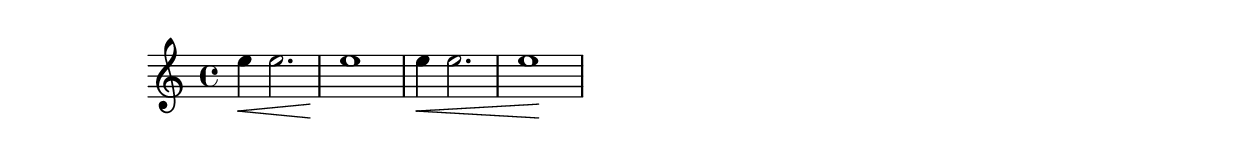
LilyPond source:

%% Do not edit this file; it is automatically
%% generated from LSR http://lsr.dsi.unimi.it
%% This file is in the public domain.
\version "2.12.2"

\header {
  lsrtags = "expressive-marks, tweaks-and-overrides"

%% Translation of GIT committish: fa19277d20f8ab0397c560eb0e7b814bd804ecec
  texidoces = "
Si la nota que da fin a un regulador cae sobre la primera parte de
un compás, el regulador se detiene en la línea divisoria
inmediatamente precedente.  Se puede controlar este comportamiento
sobreescribiendo la propiedad @code{'to-barline}.

"
  doctitlees = "Establecer el comportamiento de los reguladores en las barras de compás"


%% Translation of GIT committish: 0a868be38a775ecb1ef935b079000cebbc64de40
texidocde = "
Wenn die Note, an welcher eine Crescendo-Klammer endet, die erste Note
eines Taktes ist, wird die Klammer an der vorhergehenden Taktlinie
beendet.  Dieses Verhalten kann auch mit der Eigenschaft
@code{'to-barline} geändert werden:
"
  doctitlede = "Das Verhalten von Crescendo-Klammern an Taktlinien beeinflussen"

%% Translation of GIT committish: 217cd2b9de6e783f2a5c8a42be9c70a82195ad20
  texidocfr = "
En principe, un soufflet -- (de)crescendo imprimé sous forme graphique --
commence au bord gauche de la note de départ, et se termine au
bord droit de la note d'arrivée.  Cependant, si la note d'arrivée
est sur un premier temps, le soufflet s'arrêtera au niveau de la
barre de mesure qui la précède.  Ce comportement peut être annulé
en assignant @emph{faux} (@code{#f}) à la propriété @code{'to-barline} :

"
  doctitlefr = "Soufflets et barres de mesure"


  texidoc = "
If the note which ends a hairpin falls on a downbeat, the hairpin stops
at the bar line immediately preceding.  This behavior can be controlled
by overriding the @code{'to-barline} property.

"
  doctitle = "Setting hairpin behavior at bar lines"
} % begin verbatim

\relative c'' {
  e4\< e2.
  e1\!
  \override Hairpin #'to-barline = ##f
  e4\< e2.
  e1\!
}
